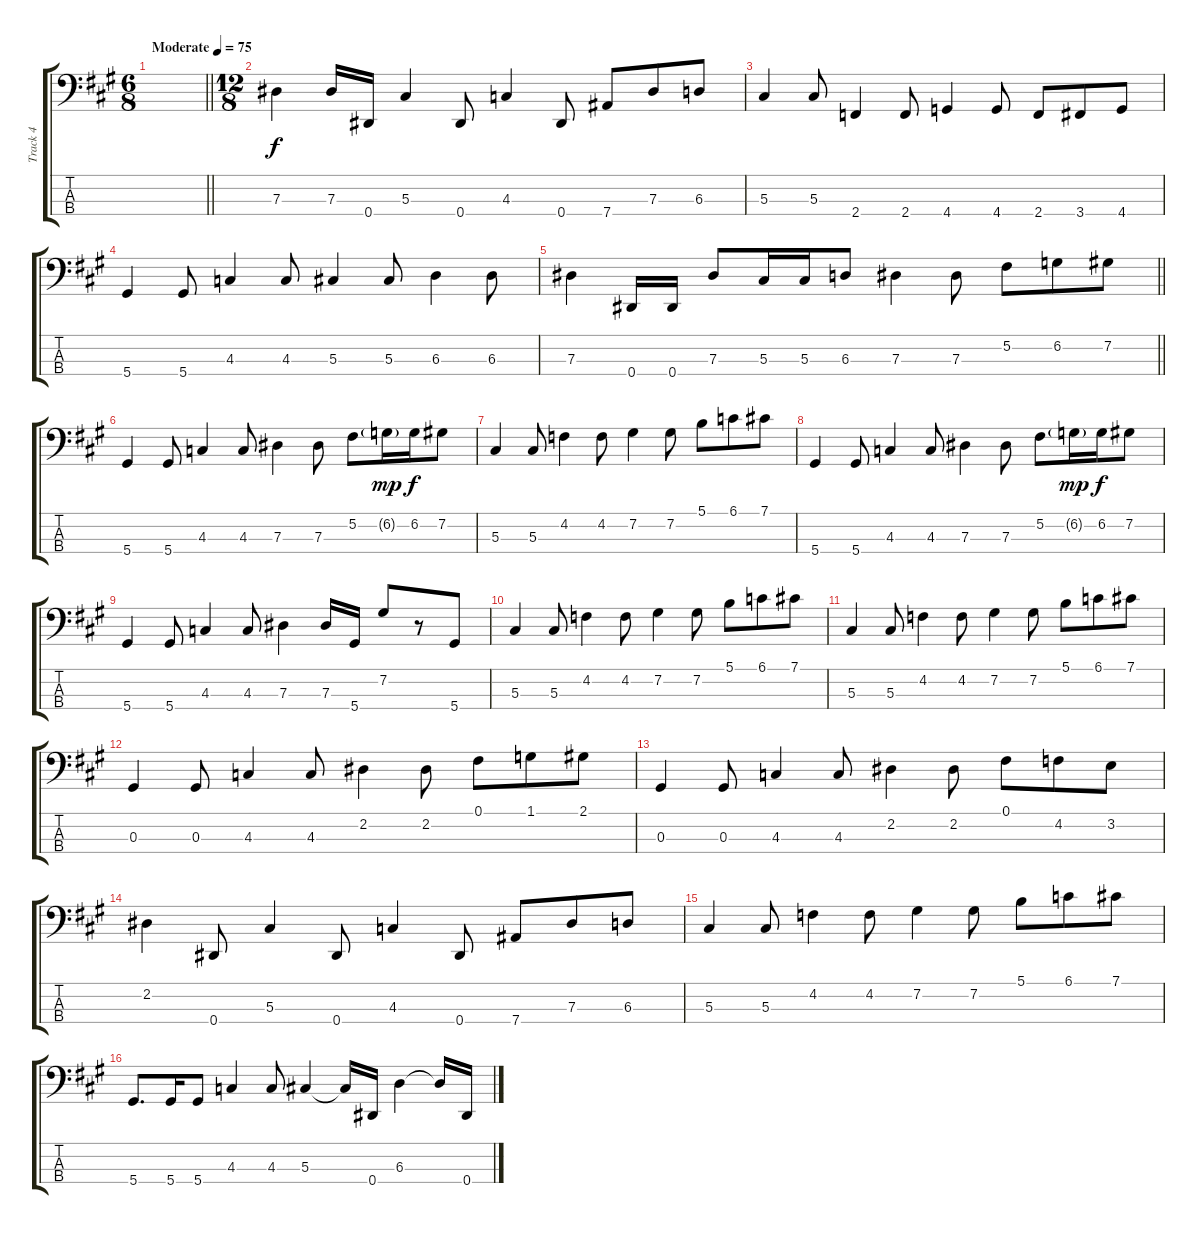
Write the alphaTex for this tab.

\track ("Track 4" "Track 4") {instrument electricbassfinger}
\staff {score tabs}
\tuning (Gb2 Db2 Ab1 Eb1) {hide}
\ts (6 8)
\tempo (75 "Moderate")
\clef f4
\barLineRight lightlight
\ks a
|
\ts (12 8)
7.3.4 7.3.16 0.4.16 5.3.4 0.4.8 4.3.4 0.4.8 7.4.8 7.3.8 6.3.8 |
5.3.4 5.3.8 2.4.4 2.4.8 4.4.4 4.4.8 2.4.8 3.4.8 4.4.8 |
5.4.4 5.4.8 4.3.4 4.3.8 5.3.4 5.3.8 6.3.4 6.3.8 |
\barLineRight lightlight
7.3.4 0.4.16 0.4.16 7.3.8 5.3.16 5.3.16 6.3.8 7.3.4 7.3.8 5.2.8 6.2.8 7.2.8 |
5.4.4 5.4.8 4.3.4 4.3.8 7.3.4 7.3.8 5.2.8 6.2{g}.16{dy mp} 6.2.16{dy f} 7.2.8 |
5.3.4 5.3.8 4.2.4 4.2.8 7.2.4 7.2.8 5.1.8 6.1.8 7.1.8 |
5.4.4 5.4.8 4.3.4 4.3.8 7.3.4 7.3.8 5.2.8 6.2{g}.16{dy mp} 6.2.16{dy f} 7.2.8 |
5.4.4 5.4.8 4.3.4 4.3.8 7.3.4 7.3.16 5.4.16 7.2.8 r.8 5.4.8 |
5.3.4 5.3.8 4.2.4 4.2.8 7.2.4 7.2.8 5.1.8 6.1.8 7.1.8 |
5.3.4 5.3.8 4.2.4 4.2.8 7.2.4 7.2.8 5.1.8 6.1.8 7.1.8 |
0.3.4 0.3.8 4.3.4 4.3.8 2.2.4 2.2.8 0.1.8 1.1.8 2.1.8 |
0.3.4 0.3.8 4.3.4 4.3.8 2.2.4 2.2.8 0.1.8 4.2.8 3.2.8 |
2.2.4 0.4.8 5.3.4 0.4.8 4.3.4 0.4.8 7.4.8 7.3.8 6.3.8 |
5.3.4 5.3.8 4.2.4 4.2.8 7.2.4 7.2.8 5.1.8 6.1.8 7.1.8 |
5.4.8{d} 5.4.16 5.4.8 4.3.4 4.3.8 5.3.4 5.3{t}.16 0.4.16 6.3.4 6.3{t}.16 0.4.16
